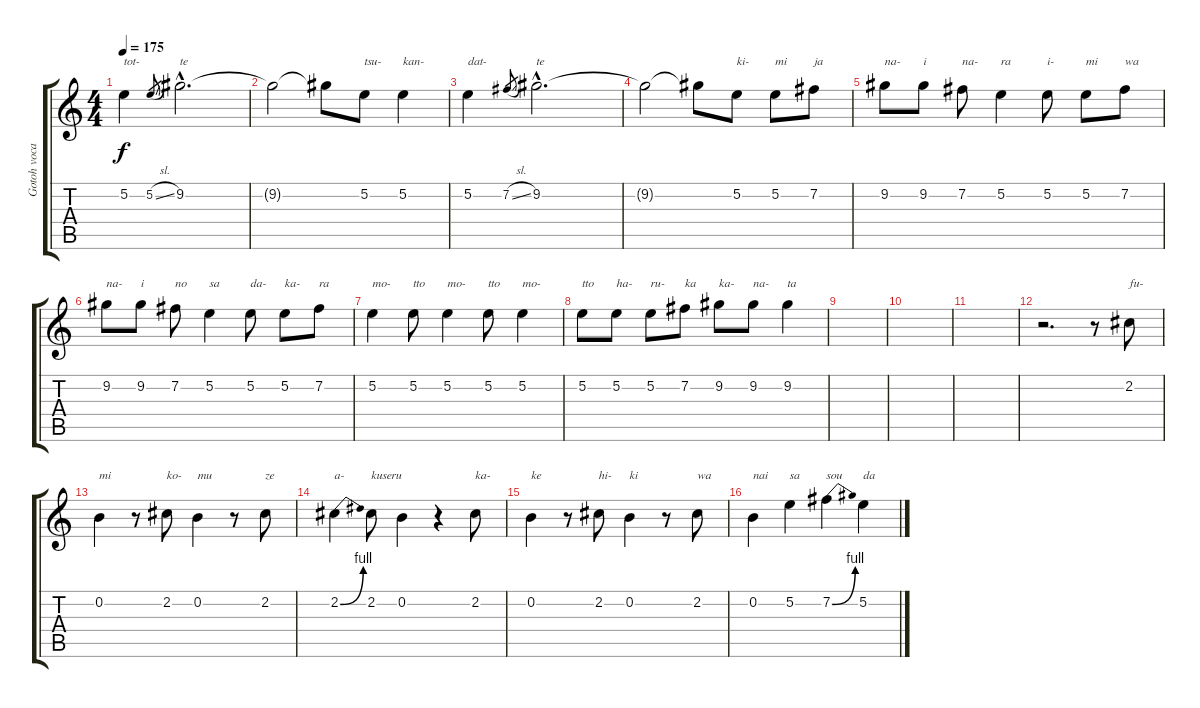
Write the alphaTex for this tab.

\track ("Gotoh vocals" "Gotoh voca") {instrument contrabass}
\staff {score tabs}
\tuning (E4 B3 G3 D3 A2 E2) {hide}
\ts (4 4)
\tempo 175
\clef g2
\ks c
5.2.4{txt "tot-" dy f} 5.2{sl}.8{gr} 9.2{hac}.2{d txt "te"} |
9.2{t}.2 9.2{t}.8 5.2.8{txt "tsu-"} 5.2.4{txt "kan-"} |
5.2.4{txt "dat-"} 7.2{sl}.8{gr} 9.2{hac}.2{d txt "te"} |
9.2{t}.2 9.2{t}.8 5.2.8{txt "ki-"} 5.2.8{txt "mi"} 7.2.8{txt "ja"} |
9.2.8{txt "na-"} 9.2.8{txt "i"} 7.2.8{txt "na-"} 5.2.4{txt "ra"} 5.2.8{txt "i-"} 5.2.8{txt "mi"} 7.2.8{txt "wa"} |
9.2.8{txt "na-"} 9.2.8{txt "i"} 7.2.8{txt "no"} 5.2.4{txt "sa"} 5.2.8{txt "da-"} 5.2.8{txt "ka-"} 7.2.8{txt "ra"} |
5.2.4{txt "mo-"} 5.2.8{txt "tto"} 5.2.4{txt "mo-"} 5.2.8{txt "tto"} 5.2.4{txt "mo-"} |
5.2.8{txt "tto"} 5.2.8{txt "ha-"} 5.2.8{txt "ru-"} 7.2.8{txt "ka"} 9.2.8{txt "ka-"} 9.2.8{txt "na-"} 9.2.4{txt "ta"} |
|
|
|
r.2{d} r.8 2.2.8{txt "fu-"} |
0.2.4{txt "mi"} r.8 2.2.8{txt "ko-"} 0.2.4{txt "mu"} r.8 2.2.8{txt "ze"} |
2.2{be (bend 0 0 60 4)}.4{txt "a-"} 2.2.8{txt "kuseru"} 0.2.4 r.4 2.2.8{txt "ka-"} |
0.2.4{txt "ke"} r.8 2.2.8{txt "hi-"} 0.2.4{txt "ki"} r.8 2.2.8{txt "wa"} |
0.2.4{txt "nai"} 5.2.4{txt "sa"} 7.2{be (bend 0 0 60 4)}.4{txt "sou"} 5.2.4{txt "da"}
